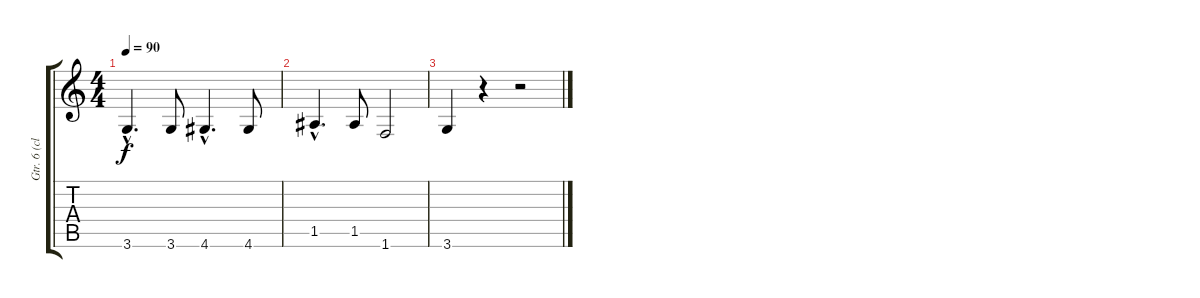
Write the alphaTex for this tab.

\track ("Gtr. 6 (clean)" "Gtr. 6 (cl") {instrument electricguitarclean}
\staff {score tabs}
\tuning (E4 B3 G3 D3 A2 E2) {hide}
\ts (4 4)
\tempo 90
\clef g2
\ks c
3.6{hac}.4{d dy f} 3.6.8 4.6{hac}.4{d} 4.6.8 |
1.5{hac}.4{d} 1.5.8 1.6.2 |
3.6.4 r.4 r.2
